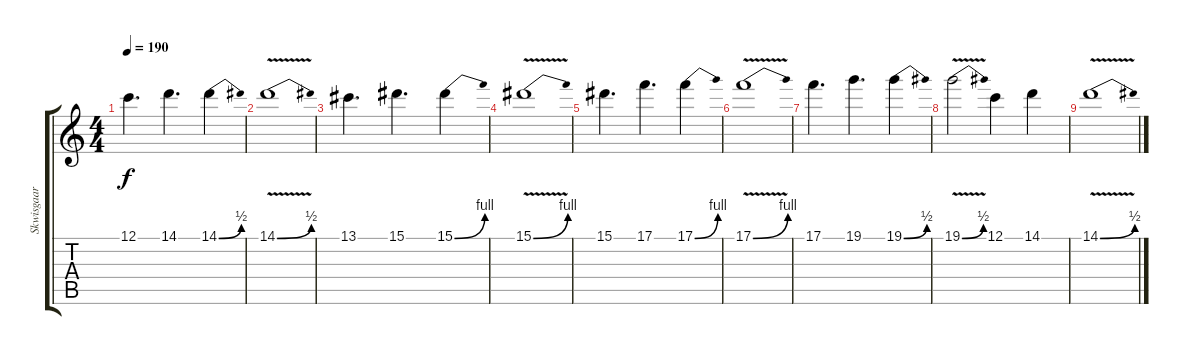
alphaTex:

\track ("Skwisgaar 2" "Skwisgaar ") {instrument distortionguitar}
\staff {score tabs}
\tuning (C4 G3 Eb3 Bb2 F2 C2) {hide}
\ts (4 4)
\tempo 190
\clef g2
\ks c
12.1.4{d dy f volume 9} 14.1.4{d} 14.1{be (bend 0 0 60 2)}.4 |
14.1{be (bend 0 0 60 2) v}.1 |
13.1.4{d} 15.1.4{d} 15.1{be (bend 0 0 60 4)}.4 |
15.1{be (bend 0 0 60 4) v}.1 |
15.1.4{d} 17.1.4{d} 17.1{be (bend 0 0 60 4)}.4 |
17.1{be (bend 0 0 60 4) v}.1 |
17.1.4{d} 19.1.4{d} 19.1{be (bend 0 0 60 2)}.4 |
19.1{be (bend 0 0 60 2) v}.2 12.1.4 14.1.4 |
14.1{be (bend 0 0 60 2) v}.1
